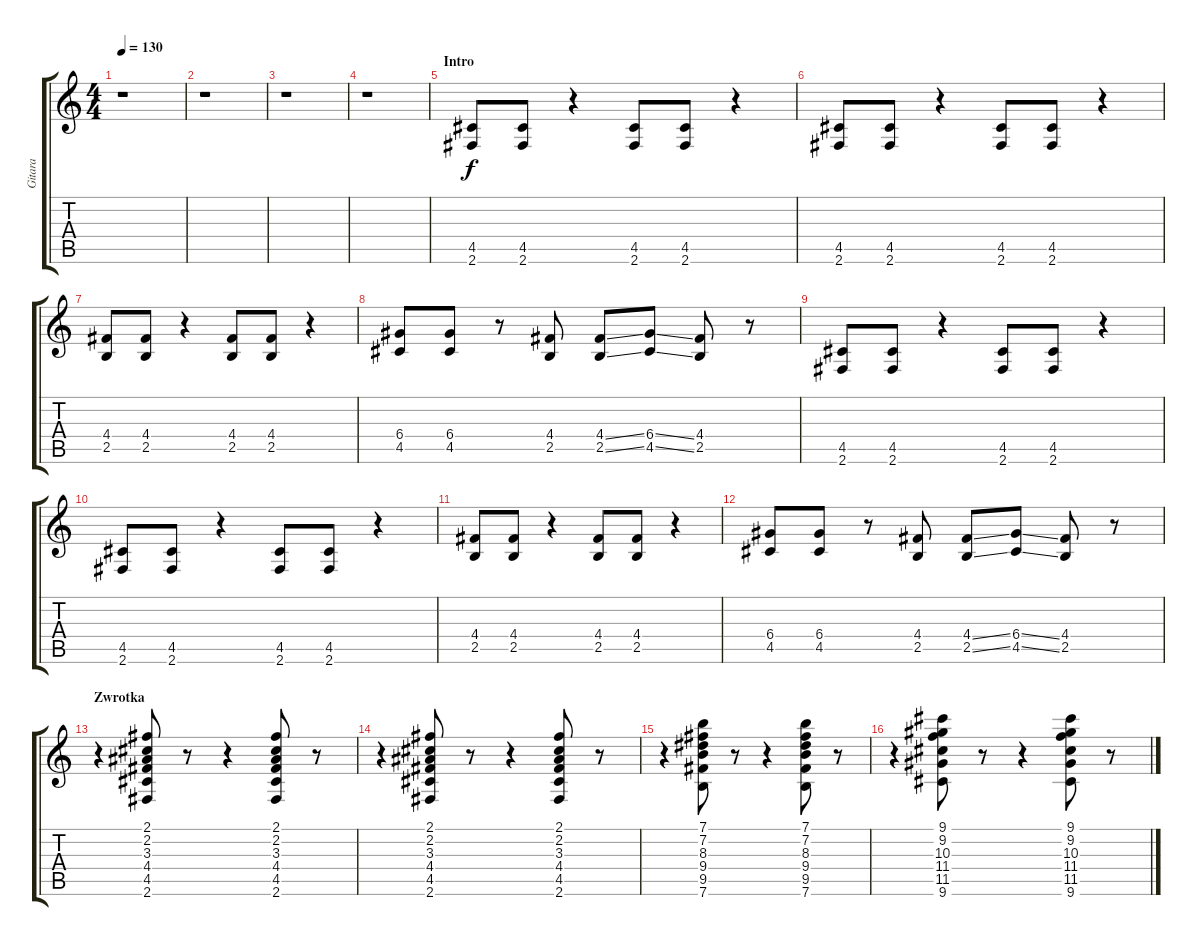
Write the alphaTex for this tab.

\track ("Gitara" "Gitara") {instrument overdrivenguitar}
\staff {score tabs}
\tuning (E4 B3 G3 D3 A2 E2) {hide}
\ts (4 4)
\tempo 130
\clef g2
\ks c
r.1{dy f instrument overdrivenguitar} |
r.1 |
r.1 |
r.1 |
\section ("" "Intro")
(4.5 2.6).8 (4.5 2.6).8 r.4 (4.5 2.6).8 (4.5 2.6).8 r.4 |
(4.5 2.6).8 (4.5 2.6).8 r.4 (4.5 2.6).8 (4.5 2.6).8 r.4 |
(4.4 2.5).8 (4.4 2.5).8 r.4 (4.4 2.5).8 (4.4 2.5).8 r.4 |
(6.4 4.5).8 (6.4 4.5).8 r.8 (4.4 2.5).8 (4.4{ss} 2.5{ss}).8 (6.4{ss} 4.5{ss}).8 (4.4 2.5).8 r.8 |
(4.5 2.6).8 (4.5 2.6).8 r.4 (4.5 2.6).8 (4.5 2.6).8 r.4 |
(4.5 2.6).8 (4.5 2.6).8 r.4 (4.5 2.6).8 (4.5 2.6).8 r.4 |
(4.4 2.5).8 (4.4 2.5).8 r.4 (4.4 2.5).8 (4.4 2.5).8 r.4 |
(6.4 4.5).8 (6.4 4.5).8 r.8 (4.4 2.5).8 (4.4{ss} 2.5{ss}).8 (6.4{ss} 4.5{ss}).8 (4.4 2.5).8 r.8 |
\section ("" "Zwrotka")
r.4 (2.1 2.2 3.3 4.4 4.5 2.6).8 r.8 r.4 (2.1 2.2 3.3 4.4 4.5 2.6).8 r.8 |
r.4 (2.1 2.2 3.3 4.4 4.5 2.6).8 r.8 r.4 (2.1 2.2 3.3 4.4 4.5 2.6).8 r.8 |
r.4 (7.1 7.2 8.3 9.4 9.5 7.6).8 r.8 r.4 (7.1 7.2 8.3 9.4 9.5 7.6).8 r.8 |
r.4 (9.1 9.2 10.3 11.4 11.5 9.6).8 r.8 r.4 (9.1 9.2 10.3 11.4 11.5 9.6).8 r.8
